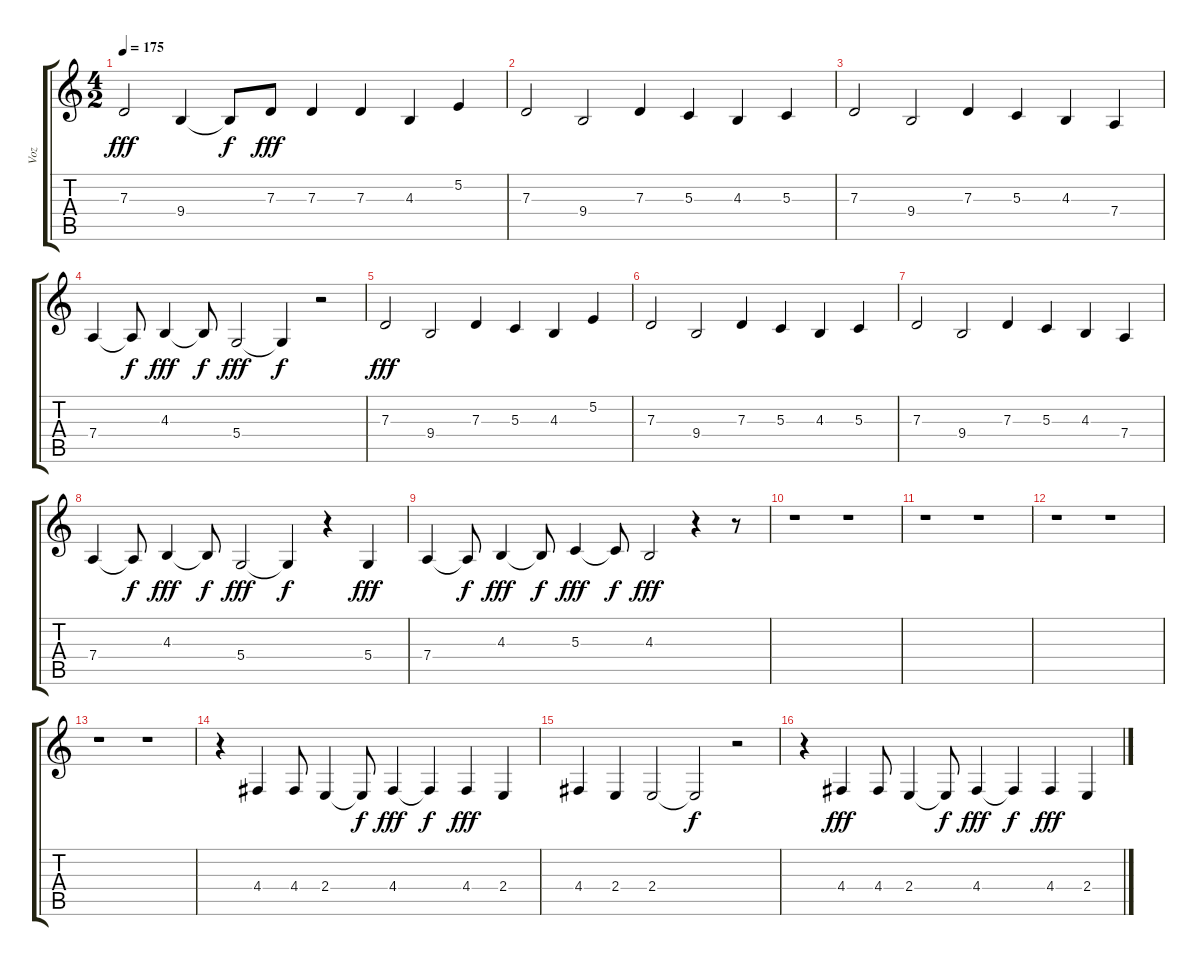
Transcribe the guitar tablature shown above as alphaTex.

\track ("Voz" "Voz") {instrument lead1square}
\staff {score tabs}
\tuning (E4 B3 G3 D3 A2 E2) {hide}
\ts (4 2)
\tempo 175
\clef g2
\ks c
7.3.2{dy fff} 9.4.4 9.4{t}.8{dy f} 7.3.8{dy fff} 7.3.4 7.3.4 4.3.4 5.2.4 |
7.3.2 9.4.2 7.3.4 5.3.4 4.3.4 5.3.4 |
7.3.2 9.4.2 7.3.4 5.3.4 4.3.4 7.4.4 |
7.4.4 7.4{t}.8{dy f} 4.3.4{dy fff} 4.3{t}.8{dy f} 5.4.2{dy fff} 5.4{t}.4{dy f} r.2 |
7.3.2{dy fff} 9.4.2 7.3.4 5.3.4 4.3.4 5.2.4 |
7.3.2 9.4.2 7.3.4 5.3.4 4.3.4 5.3.4 |
7.3.2 9.4.2 7.3.4 5.3.4 4.3.4 7.4.4 |
7.4.4 7.4{t}.8{dy f} 4.3.4{dy fff} 4.3{t}.8{dy f} 5.4.2{dy fff} 5.4{t}.4{dy f} r.4 5.4.4{dy fff} |
7.4.4 7.4{t}.8{dy f} 4.3.4{dy fff} 4.3{t}.8{dy f} 5.3.4{dy fff} 5.3{t}.8{dy f} 4.3.2{dy fff} r.4 r.8 |
r.1 r.1 |
r.1 r.1 |
r.1 r.1 |
r.1 r.1 |
r.4 4.4.4 4.4.8 2.4.4 2.4{t}.8{dy f} 4.4.4{dy fff} 4.4{t}.4{dy f} 4.4.4{dy fff} 2.4.4 |
4.4.4 2.4.4 2.4.2 2.4{t}.2{dy f} r.2 |
r.4 4.4.4{dy fff} 4.4.8 2.4.4 2.4{t}.8{dy f} 4.4.4{dy fff} 4.4{t}.4{dy f} 4.4.4{dy fff} 2.4.4
